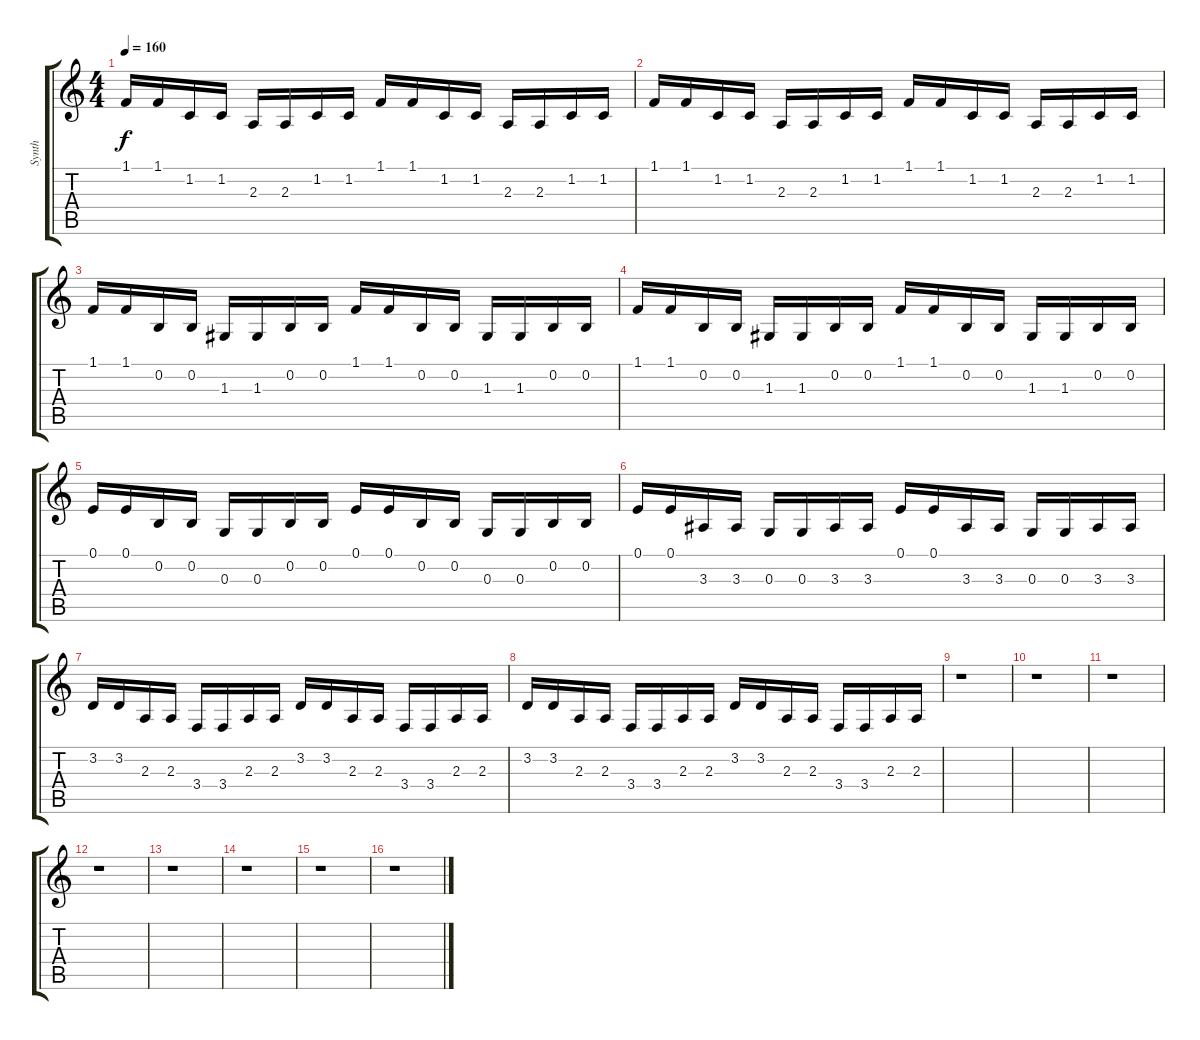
\track ("Synth" "Synth") {instrument pizzicatostrings}
\staff {score tabs}
\tuning (E4 B3 G3 D3 A2 E2) {hide}
\ts (4 4)
\tempo 160
\clef g2
\ks c
1.1.16{dy f} 1.1.16 1.2.16 1.2.16 2.3.16 2.3.16 1.2.16 1.2.16 1.1.16 1.1.16 1.2.16 1.2.16 2.3.16 2.3.16 1.2.16 1.2.16 |
1.1.16 1.1.16 1.2.16 1.2.16 2.3.16 2.3.16 1.2.16 1.2.16 1.1.16 1.1.16 1.2.16 1.2.16 2.3.16 2.3.16 1.2.16 1.2.16 |
1.1.16 1.1.16 0.2.16 0.2.16 1.3.16 1.3.16 0.2.16 0.2.16 1.1.16 1.1.16 0.2.16 0.2.16 1.3.16 1.3.16 0.2.16 0.2.16 |
1.1.16 1.1.16 0.2.16 0.2.16 1.3.16 1.3.16 0.2.16 0.2.16 1.1.16 1.1.16 0.2.16 0.2.16 1.3.16 1.3.16 0.2.16 0.2.16 |
0.1.16 0.1.16 0.2.16 0.2.16 0.3.16 0.3.16 0.2.16 0.2.16 0.1.16 0.1.16 0.2.16 0.2.16 0.3.16 0.3.16 0.2.16 0.2.16 |
0.1.16 0.1.16 3.3.16 3.3.16 0.3.16 0.3.16 3.3.16 3.3.16 0.1.16 0.1.16 3.3.16 3.3.16 0.3.16 0.3.16 3.3.16 3.3.16 |
3.2.16 3.2.16 2.3.16 2.3.16 3.4.16 3.4.16 2.3.16 2.3.16 3.2.16 3.2.16 2.3.16 2.3.16 3.4.16 3.4.16 2.3.16 2.3.16 |
3.2.16 3.2.16 2.3.16 2.3.16 3.4.16 3.4.16 2.3.16 2.3.16 3.2.16 3.2.16 2.3.16 2.3.16 3.4.16 3.4.16 2.3.16 2.3.16 |
r.1 |
r.1 |
r.1 |
r.1 |
r.1 |
r.1 |
r.1 |
r.1
